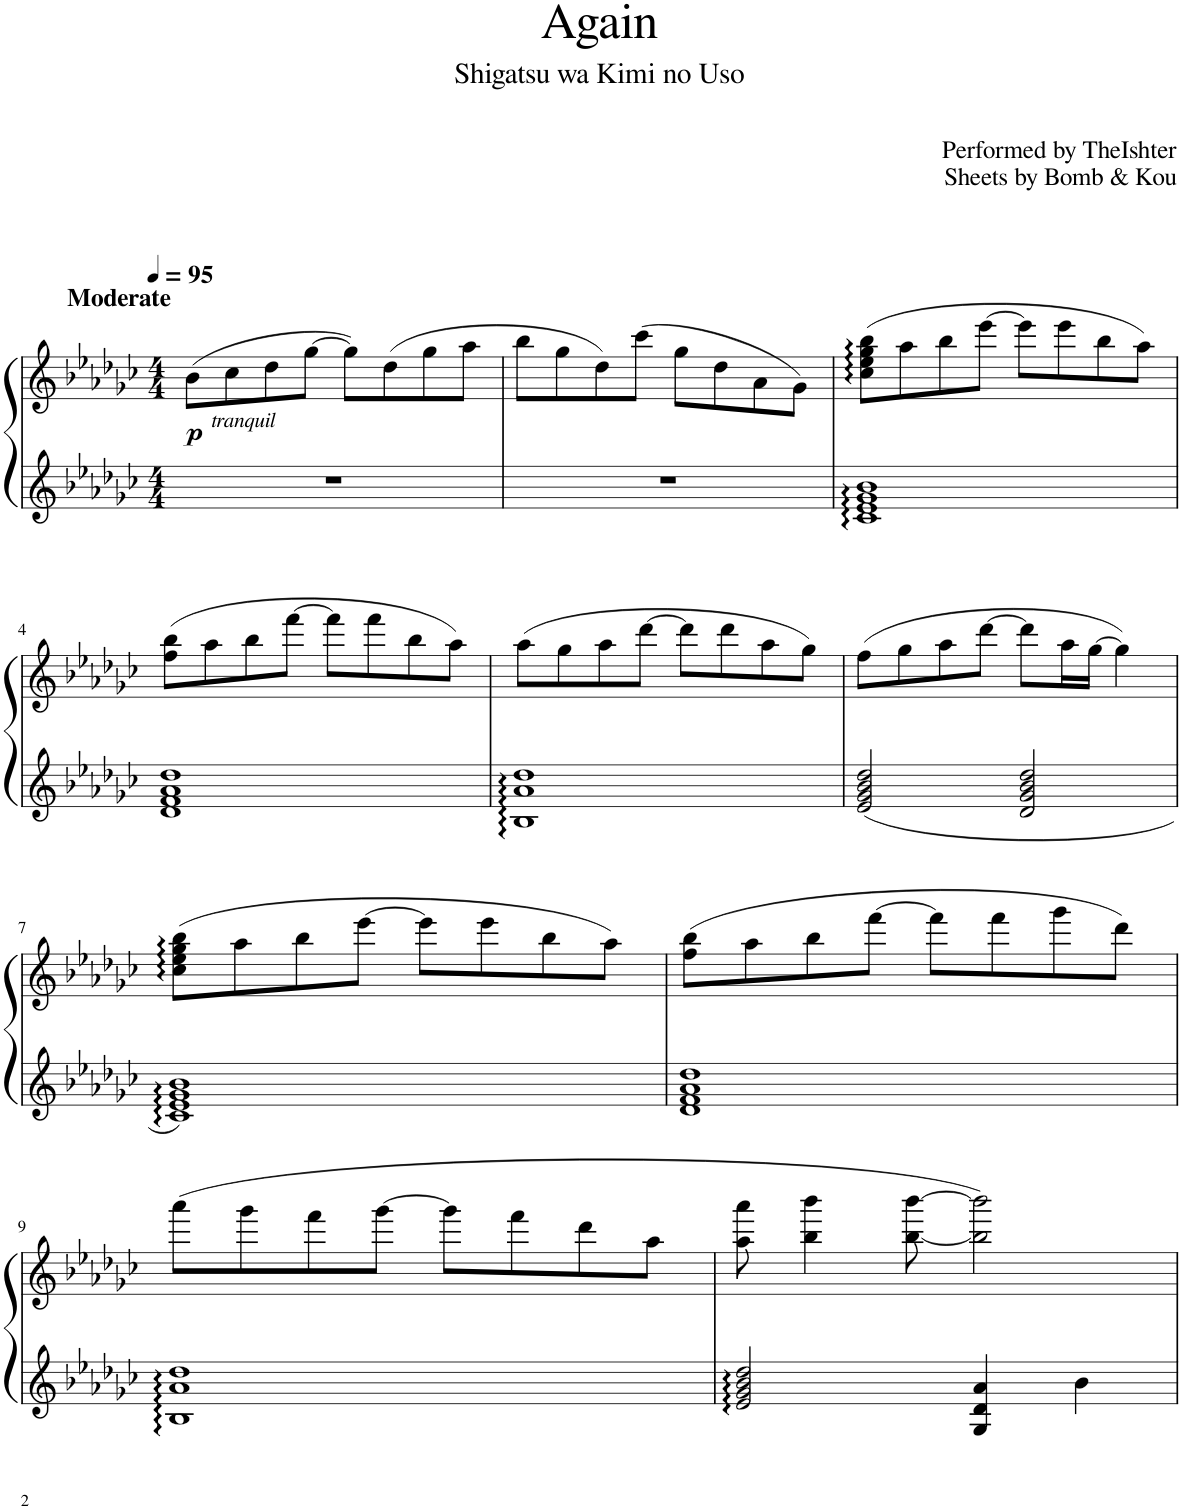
**kern	**kern	**dynam
*part1	*part1	*part1
*staff2	*staff1	*staff1/2
*I"Piano	*	*
*I'Pno.	*	*
*clefG2	*clefG2	*
*k[b-e-a-d-g-c-]	*k[b-e-a-d-g-c-]	*
*M4/4	*M4/4	*
*MM95	*MM95	*
=1	=1	=1
!	!LO:TX:b:i:t=tranquil	!
!	!LO:TX:a:B:t=Moderate	!
!	!	!LO:DY:b
1r	(8b-\L	p
.	8cc-\	.
.	8dd-\	.
.	[8gg-\J	.
.	8gg-\L])	.
.	(8dd-\	.
.	8gg-\	.
.	8aa-\J	.
=2	=2	=2
1r	8bb-\L	.
.	8gg-\	.
.	8dd-\)	.
.	(8ccc-\J	.
.	8gg-\L	.
.	8dd-\	.
.	8a-\	.
.	8g-\J)	.
=3	=3	=3
1c- 1e- 1g- 1b-	(8cc-\ 8ee-\ 8gg-\ 8bb-\L	.
.	8aa-\	.
.	8bb-\	.
.	[8eee-\J	.
.	8eee-\L]	.
.	8eee-\	.
.	8bb-\	.
.	8aa-\J)	.
!!LO:LB:g=z
=4	=4	=4
1d- 1f 1a- 1dd-	(8ff\ 8bb-\L	.
.	8aa-\	.
.	8bb-\	.
.	[8fff\J	.
.	8fff\L]	.
.	8fff\	.
.	8bb-\	.
.	8aa-\J)	.
=5	=5	=5
1B- 1a- 1dd-	(8aa-\L	.
.	8gg-\	.
.	8aa-\	.
.	[8ddd-\J	.
.	8ddd-\L]	.
.	8ddd-\	.
.	8aa-\	.
.	8gg-\J)	.
=6	=6	=6
2e-/ 2g-/ 2b-/ 2dd-/	(8ff\L	.
.	8gg-\	.
.	8aa-\	.
.	[8ddd-\J	.
2d-/ 2g-/ 2b-/ 2dd-/	8ddd-\L]	.
.	16aa-\L	.
.	[16gg-\JJ	.
.	4gg-\])	.
!!LO:LB:g=z
=7	=7	=7
1c- 1e- 1g- 1b-	(8cc-\ 8ee-\ 8gg-\ 8bb-\L	.
.	8aa-\	.
.	8bb-\	.
.	[8eee-\J	.
.	8eee-\L]	.
.	8eee-\	.
.	8bb-\	.
.	8aa-\J)	.
=8	=8	=8
1d- 1f 1a- 1dd-	(8ff\ 8bb-\L	.
.	8aa-\	.
.	8bb-\	.
.	[8fff\J	.
.	8fff\L]	.
.	8fff\	.
.	8ggg-\	.
.	8ddd-\J)	.
!!LO:LB:g=z
=9	=9	=9
1B- 1a- 1dd-	(8aaa-\L	.
.	8ggg-\	.
.	8fff\	.
.	[8ggg-\J	.
.	8ggg-\L]	.
.	8fff\	.
.	8ddd-\	.
.	8aa-\J	.
=10	=10	=10
2e-/ 2g-/ 2b-/ 2dd-/	8aa-\ 8aaa-\	.
.	4bb-\ 4bbb-\	.
.	[8bb-\ [8bbb-\	.
4G-/ 4d-/ 4a-/	2bb-\] 2bbb-\])	.
4b-\	.	.
=	=	=
*-	*-	*-
